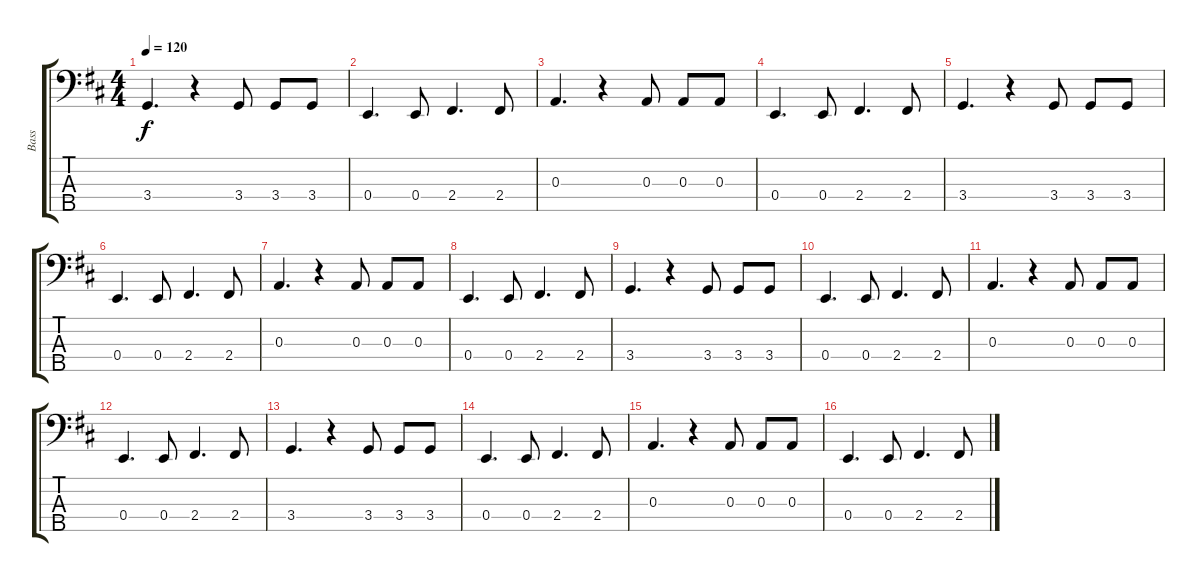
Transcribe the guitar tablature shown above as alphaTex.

\track ("Bass" "Bass") {instrument electricbassfinger}
\staff {score tabs}
\tuning (G2 D2 A1 E1 B0) {hide}
\ts (4 4)
\tempo 120
\clef f4
\ks d
3.4.4{d dy f} r.4 3.4.8 3.4.8 3.4.8 |
0.4.4{d} 0.4.8 2.4.4{d} 2.4.8 |
0.3.4{d} r.4 0.3.8 0.3.8 0.3.8 |
0.4.4{d} 0.4.8 2.4.4{d} 2.4.8 |
3.4.4{d} r.4 3.4.8 3.4.8 3.4.8 |
0.4.4{d} 0.4.8 2.4.4{d} 2.4.8 |
0.3.4{d} r.4 0.3.8 0.3.8 0.3.8 |
0.4.4{d} 0.4.8 2.4.4{d} 2.4.8 |
3.4.4{d} r.4 3.4.8 3.4.8 3.4.8 |
0.4.4{d} 0.4.8 2.4.4{d} 2.4.8 |
0.3.4{d} r.4 0.3.8 0.3.8 0.3.8 |
0.4.4{d} 0.4.8 2.4.4{d} 2.4.8 |
3.4.4{d} r.4 3.4.8 3.4.8 3.4.8 |
0.4.4{d} 0.4.8 2.4.4{d} 2.4.8 |
0.3.4{d} r.4 0.3.8 0.3.8 0.3.8 |
0.4.4{d} 0.4.8 2.4.4{d} 2.4.8
